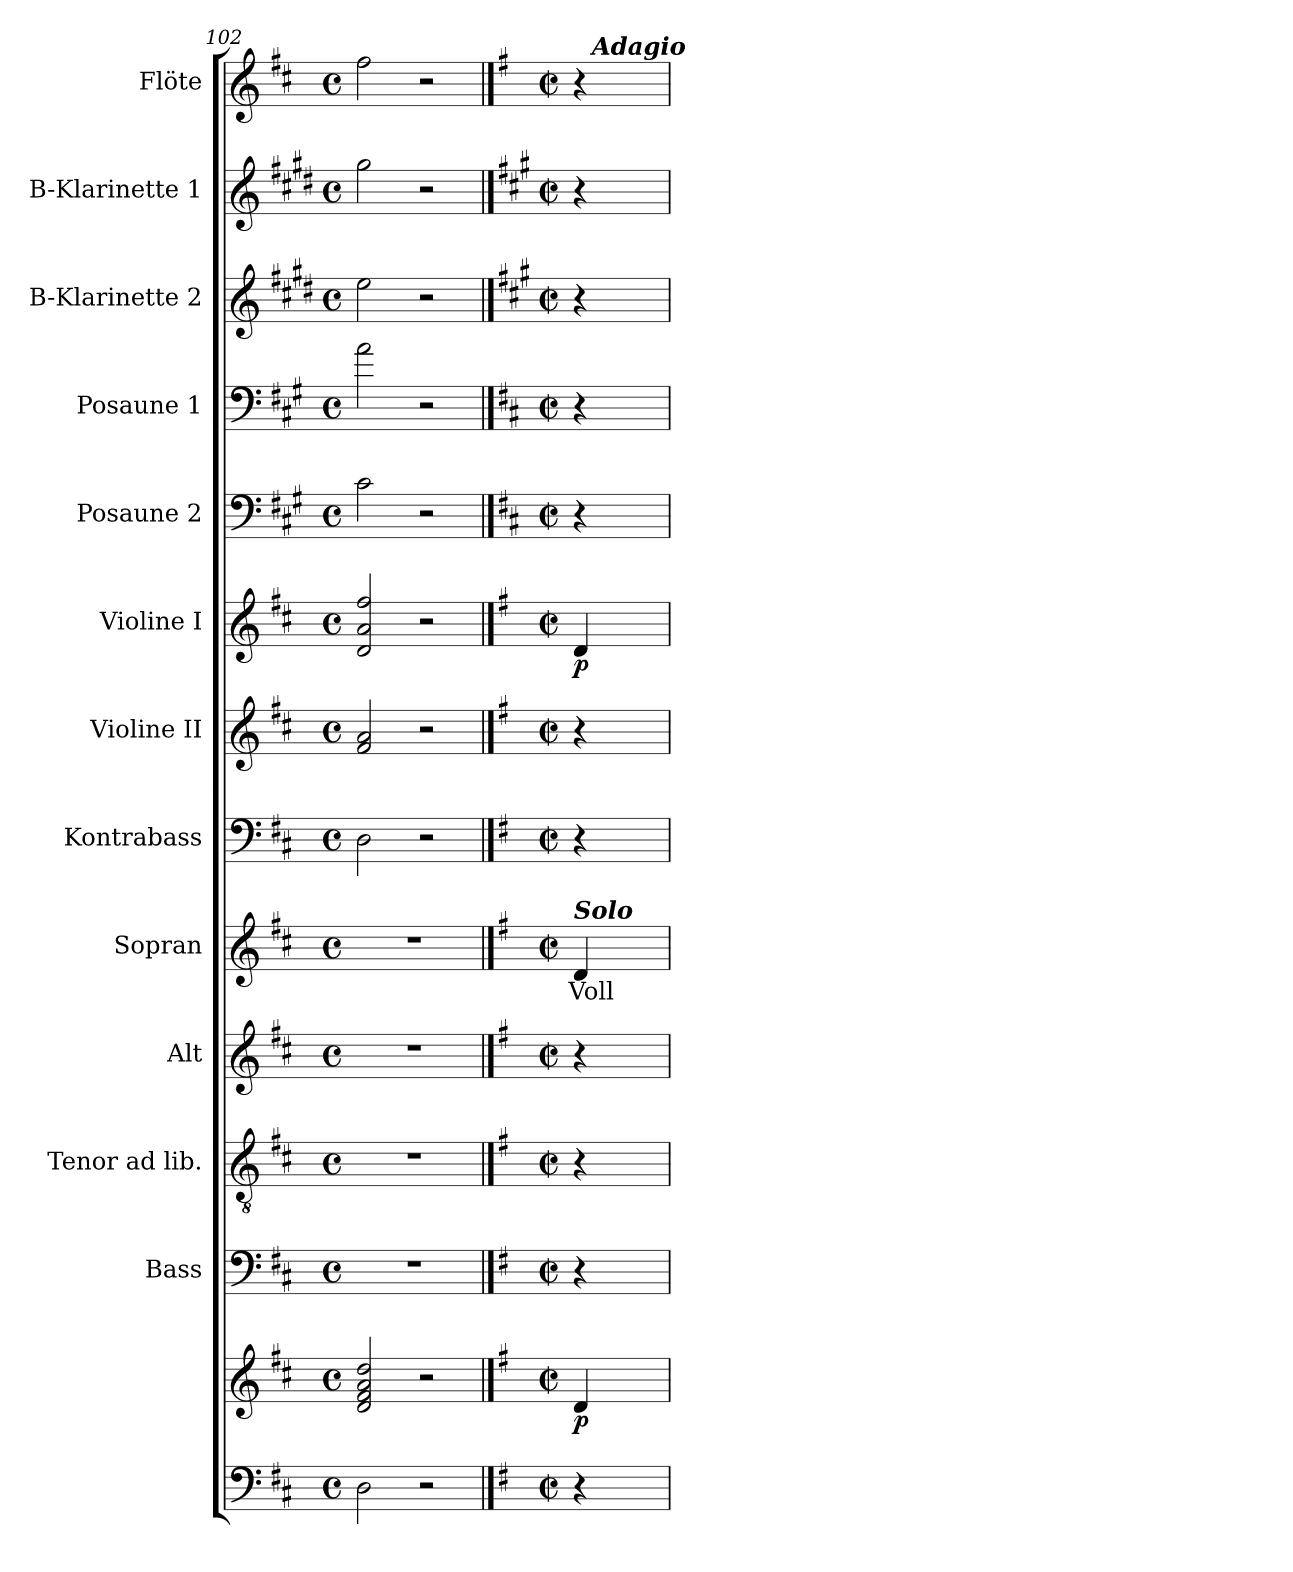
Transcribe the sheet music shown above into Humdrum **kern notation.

**kern	**kern	**dynam	**kern	**kern	**kern	**kern	**text	**kern	**kern	**kern	**dynam	**kern	**kern	**kern	**kern	**kern
*part13	*part13	*part13	*part12	*part11	*part10	*part9	*part9	*part8	*part7	*part6	*part6	*part5	*part4	*part3	*part2	*part1
*staff14	*staff13	*staff13/14	*staff12	*staff11	*staff10	*staff9	*staff9	*staff8	*staff7	*staff6	*staff6	*staff5	*staff4	*staff3	*staff2	*staff1
*	*	*	*I"Bass	*I"Tenor ad lib.	*I"Alt	*I"Sopran	*	*I"Kontrabass	*I"Violine II	*I"Violine I	*	*I"Posaune 2	*I"Posaune 1	*I"B-Klarinette 2	*I"B-Klarinette 1	*I"Flöte
*	*	*	*I'B.	*I'T.	*I'A.	*I'S.	*	*I'Kb.	*I'Vl. II	*I'Vl. I	*	*I'Pos 2	*I'Pos. 1	*I'B Kl. 2	*I'B Kl. 1	*I'Fl.
*clefF4	*clefG2	*	*clefF4	*clefGv2	*clefG2	*clefG2	*	*clefF4	*clefG2	*clefG2	*	*clefF4	*clefF4	*clefG2	*clefG2	*clefG2
*	*	*	*	*	*	*	*	*ITrd7c12	*	*	*	*ITrd4c7	*ITrd4c7	*ITrd1c2	*ITrd1c2	*
*k[f#c#]	*k[f#c#]	*	*k[f#c#]	*k[f#c#]	*k[f#c#]	*k[f#c#]	*	*k[f#c#]	*k[f#c#]	*k[f#c#]	*	*k[f#c#]	*k[f#c#]	*k[f#c#]	*k[f#c#]	*k[f#c#]
*D:	*D:	*	*D:	*D:	*D:	*D:	*	*D:	*D:	*D:	*	*D:	*D:	*D:	*D:	*D:
*M4/4	*M4/4	*	*M4/4	*M4/4	*M4/4	*M4/4	*	*M4/4	*M4/4	*M4/4	*	*M4/4	*M4/4	*M4/4	*M4/4	*M4/4
*met(c)	*met(c)	*	*met(c)	*met(c)	*met(c)	*met(c)	*	*met(c)	*met(c)	*met(c)	*	*met(c)	*met(c)	*met(c)	*met(c)	*met(c)
=102	=102	=102	=102	=102	=102	=102	=102	=102	=102	=102	=102	=102	=102	=102	=102	=102
2D\	2d/ 2f#/ 2a/ 2dd/	.	1r	1r	1r	1r	.	2DD\	2f#/ 2a/	2d/ 2a/ 2ff#/	.	2F#\	2d\	2dd\	2ff#\	2ff#\
2r	2r	.	.	.	.	.	.	2r	2r	2r	.	2r	2r	2r	2r	2r
!!LO:PB:g=z
==103	==103	==103	==103	==103	==103	==103	==103	==103	==103	==103	==103	==103	==103	==103	==103	==103
*k[f#]	*k[f#]	*	*k[f#]	*k[f#]	*k[f#]	*k[f#]	*	*k[f#]	*k[f#]	*k[f#]	*	*k[f#]	*k[f#]	*k[f#]	*k[f#]	*k[f#]
*G:	*G:	*	*G:	*G:	*G:	*G:	*	*G:	*G:	*G:	*	*G:	*G:	*G:	*G:	*G:
*M2/2	*M2/2	*	*M2/2	*M2/2	*M2/2	*M2/2	*	*M2/2	*M2/2	*M2/2	*	*M2/2	*M2/2	*M2/2	*M2/2	*M2/2
*met(c|)	*met(c|)	*	*met(c|)	*met(c|)	*met(c|)	*met(c|)	*	*met(c|)	*met(c|)	*met(c|)	*	*met(c|)	*met(c|)	*met(c|)	*met(c|)	*met(c|)
!	!	!	!	!	!	!LO:TX:a:Bi:t=Solo	!	!	!	!	!	!	!	!	!	!
!	!	!LO:DY:b	!	!	!	!	!LO:LY:b	!	!	!	!LO:DY:b	!	!	!	!	!
*	*	*	*	*	*	*	*	*	*	*	*	*	*	*	*	*^
4r	4d/	p	4r	4r	4r	4d/	Voll	4r	4r	4d/	p	4r	4r	4r	4r	4r	16ryy
!	!	!	!	!	!	!	!	!	!	!	!	!	!	!	!	!	!LO:TX:a:Bi:t=Adagio
.	.	.	.	.	.	.	.	.	.	.	.	.	.	.	.	.	8.ryy
*	*	*	*	*	*	*	*	*	*	*	*	*	*	*	*	*v	*v
=	=	=	=	=	=	=	=	=	=	=	=	=	=	=	=	=
*-	*-	*-	*-	*-	*-	*-	*-	*-	*-	*-	*-	*-	*-	*-	*-	*-
